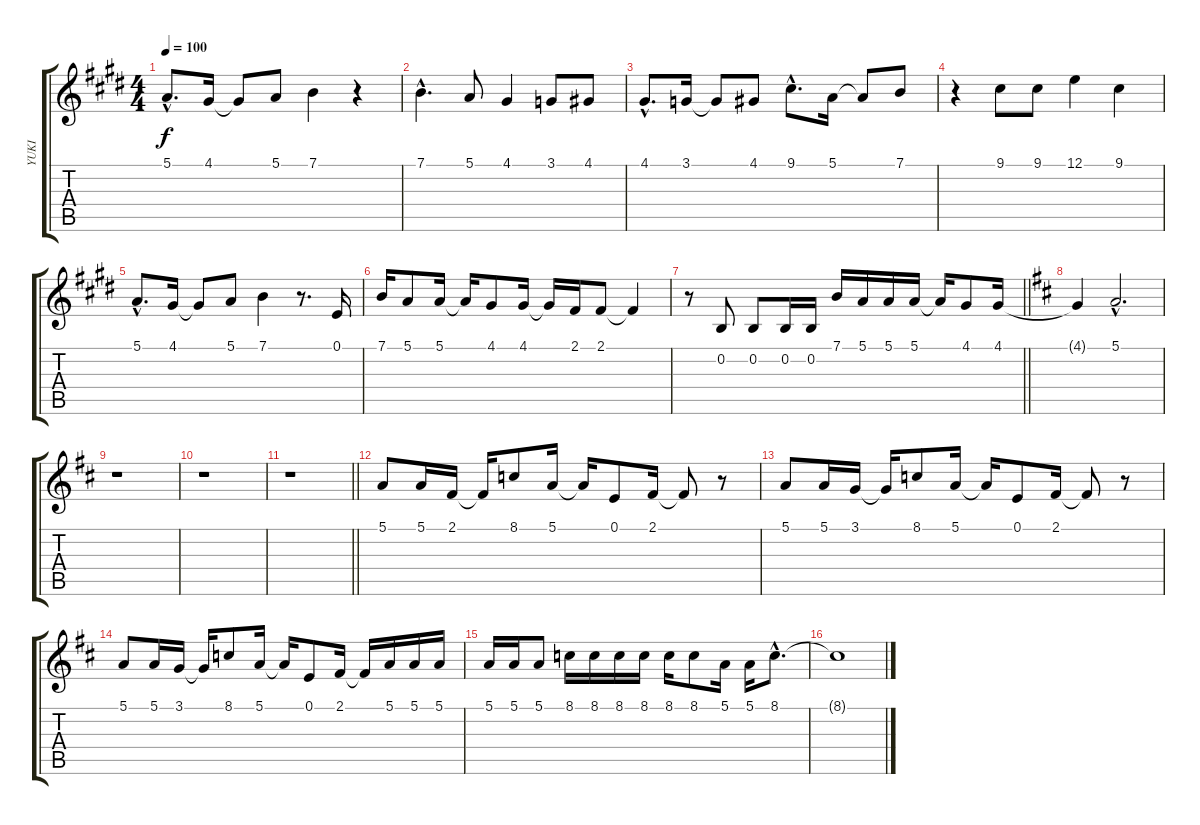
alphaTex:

\track ("YUKI" "YUKI") {instrument sopranosax}
\staff {score tabs}
\tuning (E4 B3 G3 D3 A2 E2) {hide}
\ts (4 4)
\tempo 100
\clef g2
\ks e
5.1{hac}.8{d dy f} 4.1.16 4.1{t}.8 5.1.8 7.1.4 r.4 |
7.1{hac}.4{d} 5.1.8 4.1.4 3.1.8 4.1.8 |
4.1{hac}.8{d} 3.1.16 3.1{t}.8 4.1.8 9.1{hac}.8{d} 5.1.16 5.1{t}.8 7.1.8 |
r.4 9.1.8 9.1.8 12.1.4 9.1.4 |
5.1{hac}.8{d} 4.1.16 4.1{t}.8 5.1.8 7.1.4 r.8{d} 0.1.16 |
7.1.16 5.1.8 5.1.16 5.1{t}.16 4.1.8 4.1.16 4.1{t}.16 2.1.16 2.1.8 2.1{t}.4 |
\barLineRight lightlight
r.8 0.2.8 0.2.8 0.2.16 0.2.16 7.1.16 5.1.16 5.1.16 5.1.16 5.1{t}.16 4.1.8 4.1.16 |
\ks d
4.1{t}.4 5.1{hac}.2{d} |
r.1 |
r.1 |
\barLineRight lightlight
r.1 |
5.1.8 5.1.16 2.1.16 2.1{t}.16 8.1.8 5.1.16 5.1{t}.16 0.1.8 2.1.16 2.1{t}.8 r.8 |
5.1.8 5.1.16 3.1.16 3.1{t}.16 8.1.8 5.1.16 5.1{t}.16 0.1.8 2.1.16 2.1{t}.8 r.8 |
5.1.8 5.1.16 3.1.16 3.1{t}.16 8.1.8 5.1.16 5.1{t}.16 0.1.8 2.1.16 2.1{t}.16 5.1.16 5.1.16 5.1.16 |
5.1.16 5.1.16 5.1.8 8.1.16 8.1.16 8.1.16 8.1.16 8.1.16 8.1.8 5.1.16 5.1.16 8.1{hac}.8{d} |
8.1{t}.1
